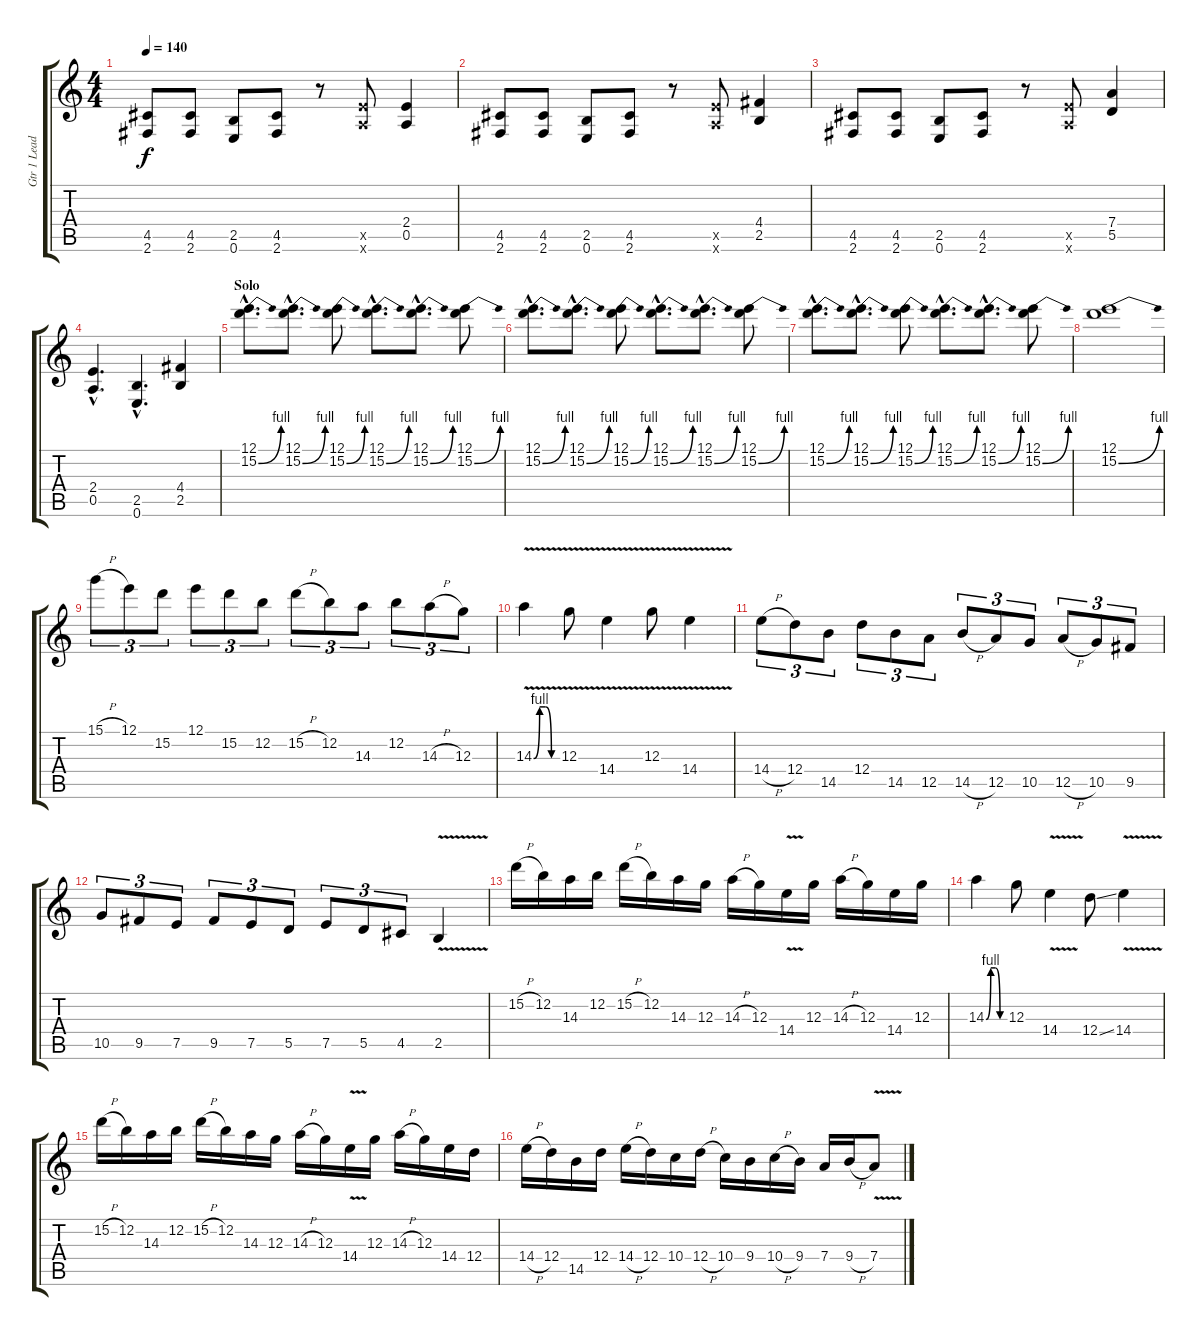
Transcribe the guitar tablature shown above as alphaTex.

\track ("Gtr 1 Lead" "Gtr 1 Lead") {instrument distortionguitar}
\staff {score tabs}
\tuning (E4 B3 G3 D3 A2 E2) {hide}
\ts (4 4)
\tempo 140
\clef g2
\ks c
(4.5 2.6).8{dy f} (4.5 2.6).8 (2.5 0.6).8 (4.5 2.6).8 r.8 (7.5{x} 5.6{x}).8 (2.4 0.5).4 |
(4.5 2.6).8 (4.5 2.6).8 (2.5 0.6).8 (4.5 2.6).8 r.8 (7.5{x} 5.6{x}).8 (4.4 2.5).4 |
(4.5 2.6).8 (4.5 2.6).8 (2.5 0.6).8 (4.5 2.6).8 r.8 (7.5{x} 5.6{x}).8 (7.4 5.5).4 |
(2.4{hac} 0.5{hac}).4{d} (2.5{hac} 0.6{hac}).4{d} (4.4 2.5).4 |
\section ("" "Solo")
(12.1{hac} 15.2{be (bend 0 0 60 4) hac}).8{d} (12.1{hac} 15.2{be (bend 0 0 60 4) hac}).8{d} (12.1 15.2{be (bend 0 0 60 4)}).8 (12.1{hac} 15.2{be (bend 0 0 60 4) hac}).8{d} (12.1{hac} 15.2{be (bend 0 0 60 4) hac}).8{d} (12.1 15.2{be (bend 0 0 60 4)}).8 |
(12.1{hac} 15.2{be (bend 0 0 60 4) hac}).8{d} (12.1{hac} 15.2{be (bend 0 0 60 4) hac}).8{d} (12.1 15.2{be (bend 0 0 60 4)}).8 (12.1{hac} 15.2{be (bend 0 0 60 4) hac}).8{d} (12.1{hac} 15.2{be (bend 0 0 60 4) hac}).8{d} (12.1 15.2{be (bend 0 0 60 4)}).8 |
(12.1{hac} 15.2{be (bend 0 0 60 4) hac}).8{d} (12.1{hac} 15.2{be (bend 0 0 60 4) hac}).8{d} (12.1 15.2{be (bend 0 0 60 4)}).8 (12.1{hac} 15.2{be (bend 0 0 60 4) hac}).8{d} (12.1{hac} 15.2{be (bend 0 0 60 4) hac}).8{d} (12.1 15.2{be (bend 0 0 60 4)}).8 |
(12.1 15.2{be (bend 0 0 60 4)}).1 |
15.1{h}.8{tu (3 2)} 12.1.8{tu (3 2)} 15.2.8{tu (3 2)} 12.1.8{tu (3 2)} 15.2.8{tu (3 2)} 12.2.8{tu (3 2)} 15.2{h}.8{tu (3 2)} 12.2.8{tu (3 2)} 14.3.8{tu (3 2)} 12.2.8{tu (3 2)} 14.3{h}.8{tu (3 2)} 12.3.8{tu (3 2)} |
14.3{be (custom 0 0 15 4 30 4 45 0 60 0) v}.4 12.3{v}.8 14.4{v}.4 12.3{v}.8 14.4{v}.4 |
14.4{h}.8{tu (3 2)} 12.4.8{tu (3 2)} 14.5.8{tu (3 2)} 12.4.8{tu (3 2)} 14.5.8{tu (3 2)} 12.5.8{tu (3 2)} 14.5{h}.8{tu (3 2)} 12.5.8{tu (3 2)} 10.5.8{tu (3 2)} 12.5{h}.8{tu (3 2)} 10.5.8{tu (3 2)} 9.5.8{tu (3 2)} |
10.5.8{tu (3 2)} 9.5.8{tu (3 2)} 7.5.8{tu (3 2)} 9.5.8{tu (3 2)} 7.5.8{tu (3 2)} 5.5.8{tu (3 2)} 7.5.8{tu (3 2)} 5.5.8{tu (3 2)} 4.5.8{tu (3 2)} 2.5{v}.4 |
15.2{h}.16 12.2.16 14.3.16 12.2.16 15.2{h}.16 12.2.16 14.3.16 12.3.16 14.3{h}.16 12.3.16 14.4{v}.16 12.3.16 14.3{h}.16 12.3.16 14.4.16 12.3.16 |
14.3{be (custom 0 0 15 4 30 4 45 0 60 0)}.4 12.3.8 14.4{v}.4 12.4{ss}.8 14.4{v}.4 |
15.2{h}.16 12.2.16 14.3.16 12.2.16 15.2{h}.16 12.2.16 14.3.16 12.3.16 14.3{h}.16 12.3.16 14.4{v}.16 12.3.16 14.3{h}.16 12.3.16 14.4.16 12.4.16 |
14.4{h}.16 12.4.16 14.5.16 12.4.16 14.4{h}.16 12.4.16 10.4.16 12.4{h}.16 10.4.16 9.4.16 10.4{h}.16 9.4.16 7.4.16 9.4{h}.16 7.4{v}.8
